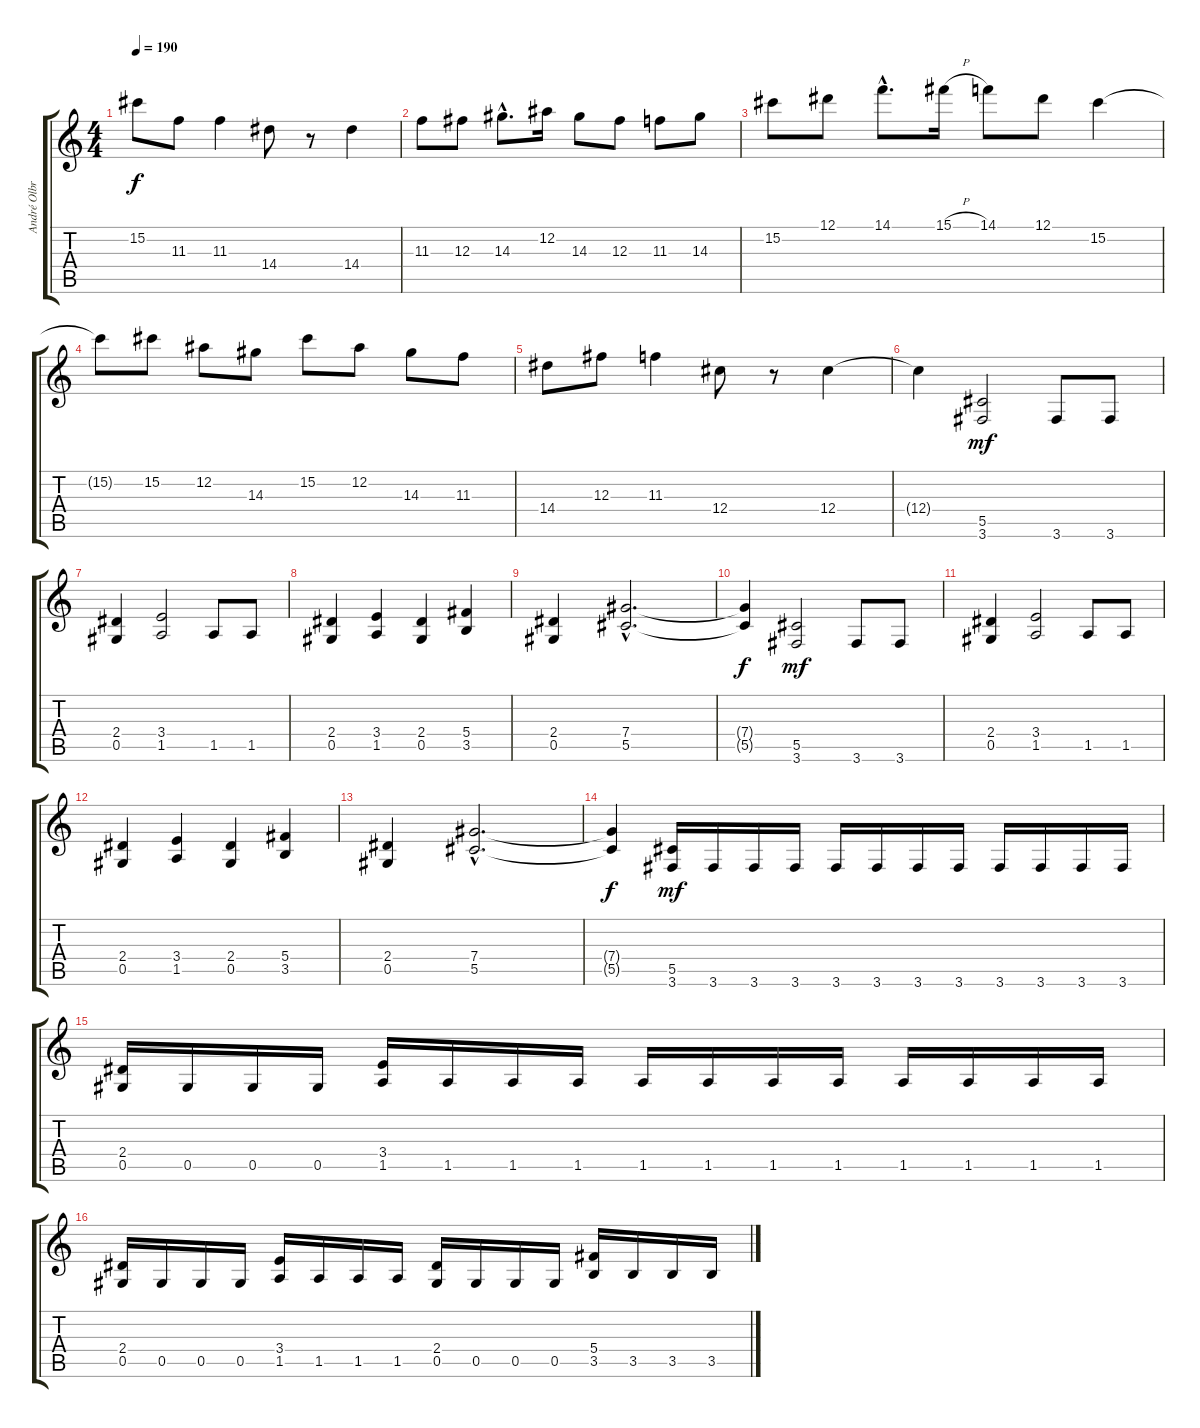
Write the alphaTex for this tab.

\track ("André Olbrich" "André Olbr") {instrument distortionguitar}
\staff {score tabs}
\tuning (Eb4 Bb3 Gb3 Db3 Ab2 Eb2) {hide}
\ts (4 4)
\tempo 190
\clef g2
\ks c
15.2.8{dy f} 11.3.8 11.3.4 14.4.8 r.8 14.4.4 |
11.3.8 12.3.8 14.3{hac}.8{d} 12.2.16 14.3.8 12.3.8 11.3.8 14.3.8 |
15.2.8 12.1.8 14.1{hac}.8{d} 15.1{h}.16 14.1.8 12.1.8 15.2.4 |
15.2{t}.8 15.2.8 12.2.8 14.3.8 15.2.8 12.2.8 14.3.8 11.3.8 |
14.4.8 12.3.8 11.3.4 12.4.8 r.8 12.4.4 |
12.4{t}.4 (5.5 3.6).2{dy mf} 3.6.8 3.6.8 |
(2.4 0.5).4 (3.4 1.5).2 1.5.8 1.5.8 |
(2.4 0.5).4 (3.4 1.5).4 (2.4 0.5).4 (5.4 3.5).4 |
(2.4 0.5).4 (7.4{hac} 5.5{hac}).2{d} |
(7.4{t} 5.5{t}).4{dy f} (5.5 3.6).2{dy mf} 3.6.8 3.6.8 |
(2.4 0.5).4 (3.4 1.5).2 1.5.8 1.5.8 |
(2.4 0.5).4 (3.4 1.5).4 (2.4 0.5).4 (5.4 3.5).4 |
(2.4 0.5).4 (7.4{hac} 5.5{hac}).2{d} |
(7.4{t} 5.5{t}).4{dy f} (5.5 3.6).16{dy mf} 3.6.16 3.6.16 3.6.16 3.6.16 3.6.16 3.6.16 3.6.16 3.6.16 3.6.16 3.6.16 3.6.16 |
(2.4 0.5).16 0.5.16 0.5.16 0.5.16 (3.4 1.5).16 1.5.16 1.5.16 1.5.16 1.5.16 1.5.16 1.5.16 1.5.16 1.5.16 1.5.16 1.5.16 1.5.16 |
(2.4 0.5).16 0.5.16 0.5.16 0.5.16 (3.4 1.5).16 1.5.16 1.5.16 1.5.16 (2.4 0.5).16 0.5.16 0.5.16 0.5.16 (5.4 3.5).16 3.5.16 3.5.16 3.5.16
